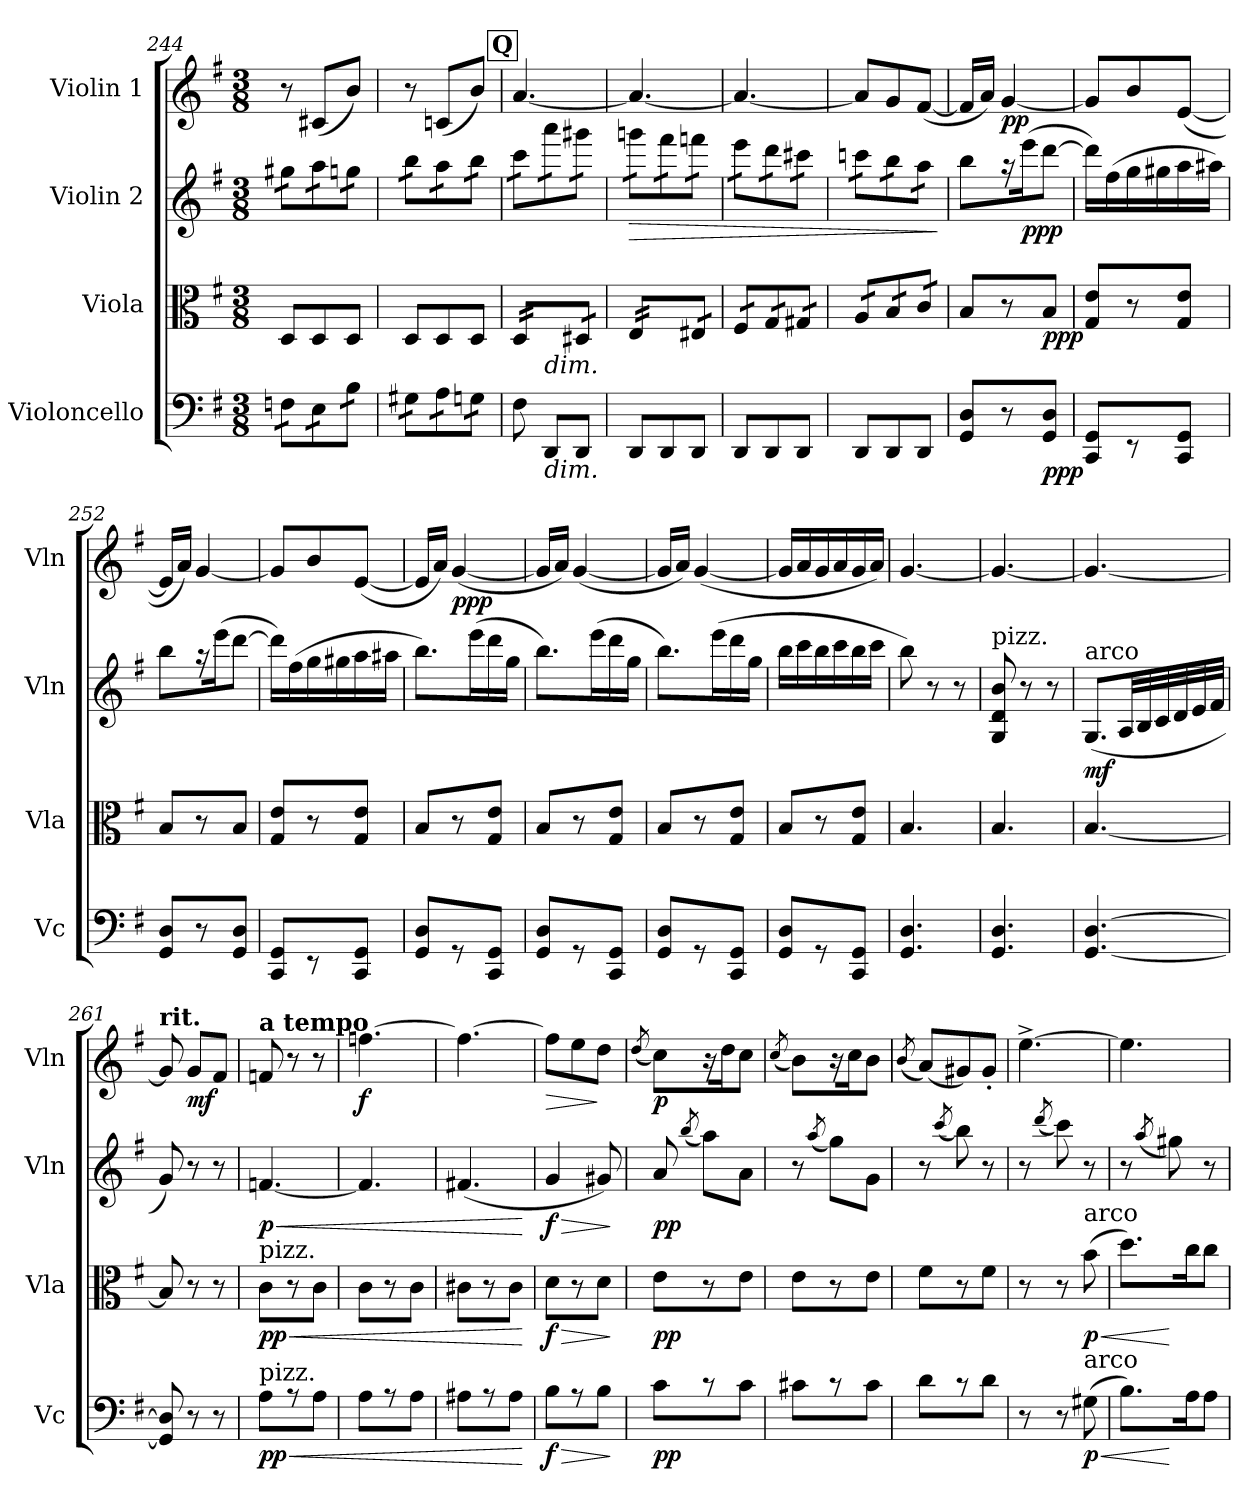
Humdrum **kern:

**kern	**dynam	**kern	**dynam	**kern	**dynam	**kern	**dynam
*part4	*part4	*part3	*part3	*part2	*part2	*part1	*part1
*staff4	*staff4	*staff3	*staff3	*staff2	*staff2	*staff1	*staff1
*I"Violoncello	*	*I"Viola	*	*I"Violin 2	*	*I"Violin 1	*
*I'Vc	*	*I'Vla	*	*I'Vln	*	*I'Vln	*
*clefF4	*	*clefC3	*	*clefG2	*	*clefG2	*
*k[f#]	*	*k[f#]	*	*k[f#]	*	*k[f#]	*
*M3/8	*	*M3/8	*	*M3/8	*	*M3/8	*
=244	=244	=244	=244	=244	=244	=244	=244
*tremolo	*	*	*	*	*	*	*
*	*	*	*	*tremolo	*	*	*
16Fn\LL	.	8D/L	.	16gg#X\LL	.	8r	.
16Fn\	.	.	.	16gg#X\	.	.	.
16E\	.	8D/	.	16aa\	.	(<8c#X/L	.
16E\	.	.	.	16aa\	.	.	.
16B\	.	8D/J	.	16ggn\	.	8b/J)	.
16B\JJ	.	.	.	16ggn\JJ	.	.	.
=245	=245	=245	=245	=245	=245	=245	=245
16G#X\LL	.	8D/L	.	16bb\LL	.	8r	.
16G#X\	.	.	.	16bb\	.	.	.
16A\	.	8D/	.	16aa\	.	(<8cn/L	.
16A\	.	.	.	16aa\	.	.	.
16Gn\	.	8D/J	.	16bb\	.	8b/J)	.
16Gn\JJ	.	.	.	16bb\JJ	.	.	.
*Xtremolo	*	*	*	*	*	*	*
!!LO:REH:place=s1:a:B:fs=14:t=Q
=246	=246	=246	=246	=246	=246	=246	=246
*	*	*tremolo	*	*	*	*	*
8F#\	.	16D/LL	.	16ccc\LL	.	[4.a/	.
.	.	16D/	.	16ccc\	.	.	.
!	!	!LO:TX:b:i:t=dim.	!	!	!	!	!
!LO:TX:b:i:t=dim.	!	!	!	!	!	!	!
8DD/L	.	16D/	.	16aaa\	.	.	.
.	.	16D/	.	16aaa\	.	.	.
8DD/J	.	16D#X/	.	16ggg#X\	.	.	.
.	.	16D#X/JJ	.	16ggg#X\JJ	.	.	.
=247	=247	=247	=247	=247	=247	=247	=247
!	!	!	!	!	!LO:HP:b	!	!
8DD/L	.	16E/LL	.	16gggn\LL	>	4.a/_	.
.	.	16E/	.	16gggn\	.	.	.
8DD/	.	16E/	.	16fff#\	.	.	.
.	.	16E/	.	16fff#\	.	.	.
8DD/J	.	16E#X/	.	16fffn\	.	.	.
.	.	16E#X/JJ	.	16fffn\JJ	.	.	.
=248	=248	=248	=248	=248	=248	=248	=248
8DD/L	.	16F#/LL	.	16eee\LL	.	4.a/_	.
.	.	16F#/	.	16eee\	.	.	.
8DD/	.	16G/	.	16ddd\	.	.	.
.	.	16G/	.	16ddd\	.	.	.
8DD/J	.	16G#X/	.	16ccc#X\	.	.	.
.	.	16G#X/JJ	.	16ccc#X\JJ	.	.	.
!!LO:LB:g=z
=249	=249	=249	=249	=249	=249	=249	=249
8DD/L	.	16A/LL	.	16cccn\LL	.	8a/L]	.
.	.	16A/	.	16cccn\	.	.	.
8DD/	.	16B/	.	16bb\	.	8g/	.
.	.	16B/	.	16bb\	.	.	.
8DD/J	.	16c/	.	16aa\	.	(<[8f#/J	.
.	.	16c/JJ	.	16aa\JJ	.	.	.
*	*	*	*	*Xtremolo	*	*	*
*	*	*Xtremolo	*	*	*	*	*
.	.	.	.	.	]	.	.
=250	=250	=250	=250	=250	=250	=250	=250
8GG/ 8D/L	.	8B/L	.	8bb\L	.	16f#/LL]	.
.	.	.	.	.	.	16a/JJ)	.
!	!	!	!	!	!	!	!LO:DY:b
8r	.	8r	.	16r	.	[4g/	pp
!	!	!	!	!	!LO:DY:b	!	!
.	.	.	.	(>16eee\K	ppp	.	.
!	!LO:DY:b	!	!LO:DY:b	!	!	!	!
8GG/ 8D/J	ppp	8B/J	ppp	[8ddd\J	.	.	.
=251	=251	=251	=251	=251	=251	=251	=251
8CC/ 8GG/L	.	8G/ 8e/L	.	16ddd\LL])	.	8g/L]	.
.	.	.	.	(>16ff#\	.	.	.
8r	.	8r	.	16gg\	.	8b/	.
.	.	.	.	16gg#X\	.	.	.
8CC/ 8GG/J	.	8G/ 8e/J	.	16aa\	.	(<[8e/J	.
.	.	.	.	16aa#X\JJ)	.	.	.
=252	=252	=252	=252	=252	=252	=252	=252
8GG/ 8D/L	.	8B/L	.	8bb\L	.	16e/LL]	.
.	.	.	.	.	.	16a/JJ)	.
8r	.	8r	.	16r	.	[4g/	.
.	.	.	.	(>16eee\K	.	.	.
8GG/ 8D/J	.	8B/J	.	[8ddd\J	.	.	.
=253	=253	=253	=253	=253	=253	=253	=253
8CC/ 8GG/L	.	8G/ 8e/L	.	16ddd\LL])	.	8g/L]	.
.	.	.	.	(>16ff#\	.	.	.
8r	.	8r	.	16gg\	.	8b/	.
.	.	.	.	16gg#X\	.	.	.
8CC/ 8GG/J	.	8G/ 8e/J	.	16aa\	.	(<[8e/J	.
.	.	.	.	16aa#X\JJ	.	.	.
=254	=254	=254	=254	=254	=254	=254	=254
8GG/ 8D/L	.	8B/L	.	8.bb\L)	.	16e/LL]	.
.	.	.	.	.	.	16a/JJ)	.
!	!	!	!	!	!	!	!LO:DY:b
8r	.	8r	.	.	.	(<[4g/	ppp
.	.	.	.	(>16eee\L	.	.	.
8CC/ 8GG/J	.	8G/ 8e/J	.	16ddd\	.	.	.
.	.	.	.	16gg\JJ	.	.	.
=255	=255	=255	=255	=255	=255	=255	=255
8GG/ 8D/L	.	8B/L	.	8.bb\L)	.	16g/LL]	.
.	.	.	.	.	.	16a/JJ)	.
8r	.	8r	.	.	.	(<[4g/	.
.	.	.	.	(>16eee\L	.	.	.
8CC/ 8GG/J	.	8G/ 8e/J	.	16ddd\	.	.	.
.	.	.	.	16gg\JJ	.	.	.
=256	=256	=256	=256	=256	=256	=256	=256
8GG/ 8D/L	.	8B/L	.	8.bb\L)	.	16g/LL]	.
.	.	.	.	.	.	16a/JJ)	.
8r	.	8r	.	.	.	(>[4g/	.
.	.	.	.	(>16eee\L	.	.	.
8CC/ 8GG/J	.	8G/ 8e/J	.	16ddd\	.	.	.
.	.	.	.	16gg\JJ	.	.	.
!!LO:LB:g=z
=257	=257	=257	=257	=257	=257	=257	=257
8GG/ 8D/L	.	8B/L	.	16bb\LL	.	16g/LL]	.
.	.	.	.	16ccc\	.	16a/	.
8r	.	8r	.	16bb\	.	16g/	.
.	.	.	.	16ccc\	.	16a/	.
8CC/ 8GG/J	.	8G/ 8e/J	.	16bb\	.	16g/	.
.	.	.	.	16ccc\JJ	.	16a/JJ)	.
=258	=258	=258	=258	=258	=258	=258	=258
4.GG/ 4.D/	.	4.B/	.	8bb\)	.	[4.g/	.
.	.	.	.	8r	.	.	.
.	.	.	.	8r	.	.	.
=259	=259	=259	=259	=259	=259	=259	=259
!	!	!	!	!LO:TX:a:t=pizz.	!	!	!
4.GG/ 4.D/	.	4.B/	.	8G/ 8d/ 8b/	.	4.g/_	.
.	.	.	.	8r	.	.	.
.	.	.	.	8r	.	.	.
=260	=260	=260	=260	=260	=260	=260	=260
!	!	!	!	!LO:TX:a:t=arco	!	!	!
!	!	!	!	!	!LO:DY:b	!	!
[4.GG/ [4.D/	.	[4.B/	.	(<8.G/L	mf	4.g/_	.
.	.	.	.	32A/LL	.	.	.
.	.	.	.	32B/	.	.	.
.	.	.	.	32c/	.	.	.
.	.	.	.	32d/	.	.	.
.	.	.	.	32e/	.	.	.
.	.	.	.	32f#/JJJ	.	.	.
=261	=261	=261	=261	=261	=261	=261	=261
!	!	!	!	!	!	!LO:TX:a:B:t=rit.	!
8GG/] 8D/]	.	8B/]	.	8g/)	.	8g/]	.
!	!	!	!	!	!	!	!LO:DY:b
8r	.	8r	.	8r	.	8g/L	mf
8r	.	8r	.	8r	.	8f#/J	.
=262	=262	=262	=262	=262	=262	=262	=262
!!LO:REH:place=s1:a:B:fs=14:t=R
!	!	!	!	!	!	!LO:TX:a:B:t=a tempo	!
!	!	!LO:TX:a:t=pizz.	!	!	!	!	!
!LO:TX:a:t=pizz.	!	!	!	!	!	!	!
!	!LO:HP:b	!	!LO:HP:b	!	!LO:HP:b	!	!
!	!LO:DY:n=1:b	!	!LO:DY:n=1:b	!	!LO:DY:n=1:b	!	!
8A\L	< pp	8c\L	< pp	[4.fn/	< p	8fn/	.
8r	.	8r	.	.	.	8r	.
8A\J	.	8c\J	.	.	.	8r	.
=263	=263	=263	=263	=263	=263	=263	=263
!	!	!	!	!	!	!	!LO:DY:b
8A\L	.	8c\L	.	4.f/]	.	[4.ffn\	f
8r	.	8r	.	.	.	.	.
8A\J	.	8c\J	.	.	.	.	.
=264	=264	=264	=264	=264	=264	=264	=264
8A#X\L	.	8c#X\L	.	(>4.f#X/	.	4.ff\_	.
8r	.	8r	.	.	.	.	.
8A#\J	.	8c#\J	.	.	.	.	.
.	[	.	[	.	[	.	.
!!LO:PB:g=z
=265	=265	=265	=265	=265	=265	=265	=265
!	!LO:HP:b	!	!LO:HP:b	!	!LO:HP:b	!	!LO:HP:b
!	!LO:DY:n=1:b	!	!LO:DY:n=1:b	!	!LO:DY:n=1:b	!	!
8B\L	> f	8d\L	> f	4g/	> f	8ffn\L]	>
8r	.	8r	.	.	.	8ee\	.
8B\J	.	8d\J	.	8g#X/)	.	8dd\J	]
.	]	.	]	.	]	.	.
=266	=266	=266	=266	=266	=266	=266	=266
.	.	.	.	.	.	(<8qdd/	.
!	!LO:DY:b	!	!LO:DY:b	!	!LO:DY:b	!	!LO:DY:b
8c\L	pp	8e\L	pp	8a/	pp	8cc\L)	p
.	.	.	.	(<8qbb/	.	.	.
8r	.	8r	.	8aa\L)	.	16r	.
.	.	.	.	.	.	16dd\K	.
8c\J	.	8e\J	.	8a\J	.	8cc\J	.
=267	=267	=267	=267	=267	=267	=267	=267
.	.	.	.	.	.	(<8qcc/	.
8c#X\L	.	8e\L	.	8r	.	8b\L)	.
.	.	.	.	(<8qaa/	.	.	.
8r	.	8r	.	8gg\L)	.	16r	.
.	.	.	.	.	.	16cc\K	.
8c#\J	.	8e\J	.	8g\J	.	8b\J	.
=268	=268	=268	=268	=268	=268	=268	=268
.	.	.	.	.	.	(<8qb/	.
8d\L	.	8f#\L	.	8r	.	(<8a/L)	.
.	.	.	.	(<8qccc/	.	.	.
8r	.	8r	.	8bb\)	.	8g#X/)	.
8d\J	.	8f#\J	.	8r	.	8g#'/J	.
=269	=269	=269	=269	=269	=269	=269	=269
8r	.	8r	.	8r	.	[4.ee^\	.
.	.	.	.	(<8qddd/	.	.	.
8r	.	8r	.	8ccc\)	.	.	.
!	!	!LO:TX:a:t=arco	!	!	!	!	!
!LO:TX:a:t=arco	!	!	!	!	!	!	!
!	!LO:HP:b	!	!LO:HP:b	!	!	!	!
!	!LO:DY:n=1:b	!	!LO:DY:n=1:b	!	!	!	!
(>8G#X\	< p	(>8b\	< p	8r	.	.	.
=270	=270	=270	=270	=270	=270	=270	=270
*^	*	*^	*	*	*	*	*
8.B\L)	8ryy	.	8.dd\L)	8ryy	.	8r	.	4.ee\]	.
.	.	.	.	.	.	(<8qaa/	.	.	.
.	8ryy	[	.	8ryy	[	8gg#X\)	.	.	.
16A\K	.	.	16cc\K	.	.	.	.	.	.
8A\J	8ryy	.	8cc\J	8ryy	.	8r	.	.	.
*v	*v	*	*	*	*	*	*	*	*
*	*	*v	*v	*	*	*	*	*
=	=	=	=	=	=	=	=
*-	*-	*-	*-	*-	*-	*-	*-
